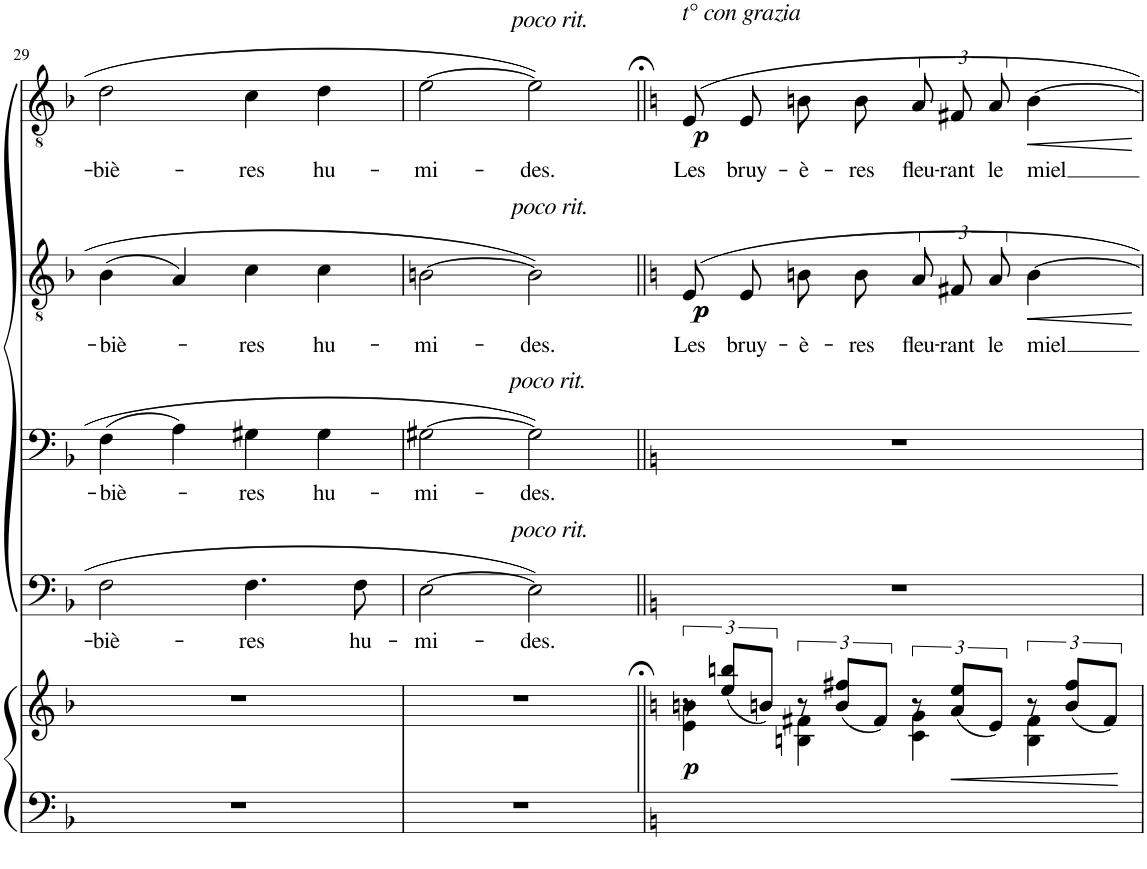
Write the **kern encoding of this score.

**kern	**kern	**dynam	**kern	**text	**kern	**text	**kern	**text	**dynam	**kern	**text	**dynam
*part5	*part5	*part5	*part4	*part4	*part3	*part3	*part2	*part2	*part2	*part1	*part1	*part1
*staff6	*staff5	*staff5/6	*staff4	*staff4	*staff3	*staff3	*staff2	*staff2	*staff2	*staff1	*staff1	*staff1
*I"Piano	*	*	*I"Basse II	*	*I"Basse I	*	*I"Ténor II	*	*	*I"Ténor I	*	*
*I'Pno	*	*	*	*	*	*	*	*	*	*	*	*
!!LO:PB:g=z
*clefF4	*clefG2	*	*clefF4	*	*clefF4	*	*clefGv2	*	*	*clefGv2	*	*
*k[b-]	*k[b-]	*	*k[b-]	*	*k[b-]	*	*k[b-]	*	*	*k[b-]	*	*
*M4/4	*M4/4	*	*M4/4	*	*M4/4	*	*M4/4	*	*	*M4/4	*	*
*met(c)	*met(c)	*	*met(c)	*	*met(c)	*	*met(c)	*	*	*met(c)	*	*
=29	=29	=29	=29	=29	=29	=29	=29	=29	=29	=29	=29	=29
!	!	!	!	!LO:LY:b	!	!LO:LY:b	!	!LO:LY:b	!	!	!LO:LY:b	!
1r	1r	.	2F\	biè-	(4F\	-biè-	(4B-\	-biè-	.	2d\	-biè-	.
.	.	.	.	.	4A\)	.	4A/)	.	.	.	.	.
!	!	!	!	!LO:LY:b	!	!LO:LY:b	!	!LO:LY:b	!	!	!LO:LY:b	!
.	.	.	4.F\	-res	4G#X\	-res	4c\	-res	.	4c\	-res	.
!	!	!	!	!	!	!LO:LY:b	!	!LO:LY:b	!	!	!LO:LY:b	!
.	.	.	.	.	4G#\	hu-	4c\	hu-	.	4d\	hu-	.
!	!	!	!	!LO:LY:b	!	!	!	!	!	!	!	!
.	.	.	8F\	hu-	.	.	.	.	.	.	.	.
=30	=30	=30	=30	=30	=30	=30	=30	=30	=30	=30	=30	=30
!	!	!	!	!	!	!	!	!	!	!LO:TX:a:i:t=poco rit.	!	!
!	!	!	!	!	!	!	!LO:TX:a:i:t=poco rit.	!	!	!	!	!
!	!	!	!LO:TX:a:i:t=poco rit.	!	!	!	!	!	!	!	!	!
!	!	!	!	!LO:LY:b	!	!LO:LY:b	!	!LO:LY:b	!	!	!LO:LY:b	!
1r	1r	.	[2E\	-mi-	[2G#X\	-mi-	[2Bn\	-mi-	.	[2e\	-mi-	.
!	!	!	!	!	!LO:TX:a:i:t=poco rit.	!	!	!	!	!	!	!
!	!	!	!	!LO:LY:b	!	!LO:LY:b	!	!LO:LY:b	!	!	!LO:LY:b	!
.	.	.	2E\]	-des.	2G#\]	-des.	2B\]	-des.	.	2e\]	-des.	.
=31||	=31||	=31||	=31||	=31||	=31||	=31||	=31||	=31||	=31||	=31||	=31||	=31||
*k[]	*k[]	*	*k[]	*	*k[]	*	*k[]	*	*	*k[]	*	*
*	*^	*	*	*	*	*	*	*	*	*	*	*
!	!	!	!	!	!	!	!	!	!	!	!LO:TX:a:i:t=t° con grazia	!	!
!	!	!	!LO:DY:b	!	!	!	!	!	!LO:LY:b	!LO:DY:b	!	!LO:LY:b	!
!	!	!	!	!	!	!	!	!	!	!LO:DY:n=1:b	!	!	!LO:DY:b
1ryy	12r	4e\ 4bn\	p	1r	.	1r	.	8E/L	Les	p p	8E/L	Les	p
.	(12ee/ 12bbn/L	.	.	.	.	.	.	.	.	.	.	.	.
!	!	!	!	!	!	!	!	!	!LO:LY:b	!	!	!LO:LY:b	!
.	.	.	.	.	.	.	.	8E/J	bruy-	.	8E/J	bruy-	.
.	12bn/J)	.	.	.	.	.	.	.	.	.	.	.	.
!	!	!	!	!	!	!	!	!	!LO:LY:b	!	!	!LO:LY:b	!
.	12r	4Bn\ 4f#X\	.	.	.	.	.	8Bn\L	-è-	.	8Bn\L	-è-	.
.	(12b/ 12ff#X/L	.	.	.	.	.	.	.	.	.	.	.	.
!	!	!	!	!	!	!	!	!	!LO:LY:b	!	!	!LO:LY:b	!
.	.	.	.	.	.	.	.	8B\J	-res	.	8B\J	-res	.
.	12f#/J)	.	.	.	.	.	.	.	.	.	.	.	.
!	!	!	!	!	!	!	!	!	!LO:LY:b	!	!	!LO:LY:b	!
.	12r	4c\ 4g\	.	.	.	.	.	12A/L	fleu-	.	12A/L	fleu-	.
!	!	!	!LO:HP:b	!	!	!	!	!	!LO:LY:b	!	!	!LO:LY:b	!
.	(12a/ 12ee/L	.	<	.	.	.	.	12F#X/	-rant	.	12F#X/	-rant	.
!	!	!	!	!	!	!	!	!	!LO:LY:b	!	!	!LO:LY:b	!
.	12e/J)	.	.	.	.	.	.	12A/J	le	.	12A/J	le	.
!	!	!	!	!	!	!	!	!	!LO:LY:b	!LO:HP:b	!	!LO:LY:b	!LO:HP:b
.	12r	4B\ 4f#\	.	.	.	.	.	[4B\	miel	<	[4B\	miel	<
.	(12b/ 12ff#/L	.	.	.	.	.	.	.	.	.	.	.	.
.	12f#/J)	.	.	.	.	.	.	.	.	.	.	.	.
*	*v	*v	*	*	*	*	*	*	*	*	*	*	*
.	.	[	.	.	.	.	.	.	[	.	.	[
=	=	=	=	=	=	=	=	=	=	=	=	=
*-	*-	*-	*-	*-	*-	*-	*-	*-	*-	*-	*-	*-
